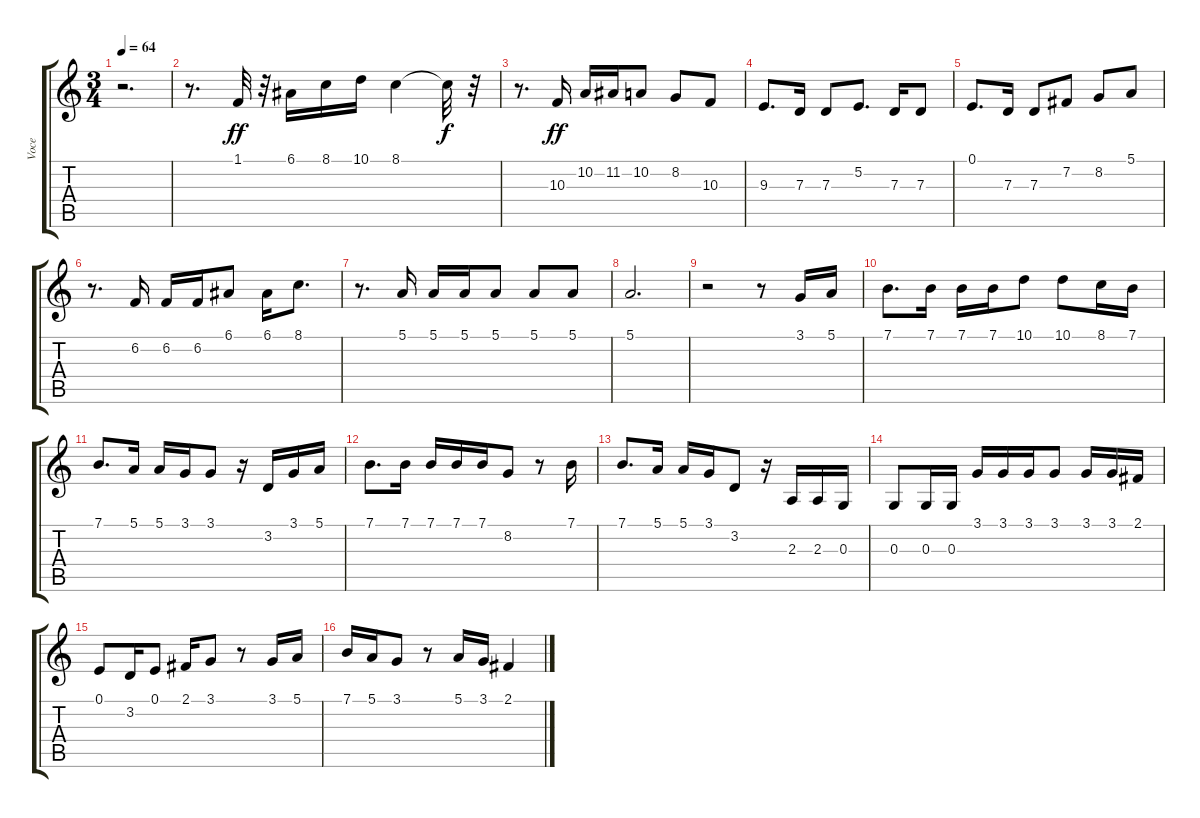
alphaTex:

\track ("Voce" "Voce") {instrument flute}
\staff {score tabs}
\tuning (E4 B3 G3 D3 A2 E2) {hide}
\ts (3 4)
\tempo 64
\clef g2
\ks c
r.2{d dy ff} |
r.8{d} 1.1.32 r.32 6.1.16 8.1.16 10.1.16 8.1.4 8.1{t}.32{dy f} r.32 |
r.8{d} 10.3.16{dy ff} 10.2.16 11.2.16 10.2.8 8.2.8 10.3.8 |
9.3.8{d} 7.3.16 7.3.8 5.2.8{d} 7.3.16 7.3.8 |
0.1.8{d} 7.3.16 7.3.8 7.2.8 8.2.8 5.1.8 |
r.8{d} 6.2.16 6.2.16 6.2.16 6.1.8 6.1.16 8.1.8{d} |
r.8{d} 5.1.16 5.1.16 5.1.16 5.1.8 5.1.8 5.1.8 |
5.1.2{d} |
r.2 r.8 3.1.16 5.1.16 |
7.1.8{d} 7.1.16 7.1.16 7.1.16 10.1.8 10.1.8 8.1.16 7.1.16 |
7.1.8{d} 5.1.16 5.1.16 3.1.16 3.1.8 r.16 3.2.16 3.1.16 5.1.16 |
7.1.8{d} 7.1.16 7.1.16 7.1.16 7.1.16 8.2.8 r.8 7.1.16 |
7.1.8{d} 5.1.16 5.1.16 3.1.16 3.2.8 r.16 2.3.16 2.3.16 0.3.16 |
0.3.8 0.3.16 0.3.16 3.1.16 3.1.16 3.1.16 3.1.8 3.1.16 3.1.16 2.1.16 |
0.1.8 3.2.16 0.1.8 2.1.16 3.1.8 r.8 3.1.16 5.1.16 |
7.1.16 5.1.16 3.1.8 r.8 5.1.16 3.1.16 2.1.4
